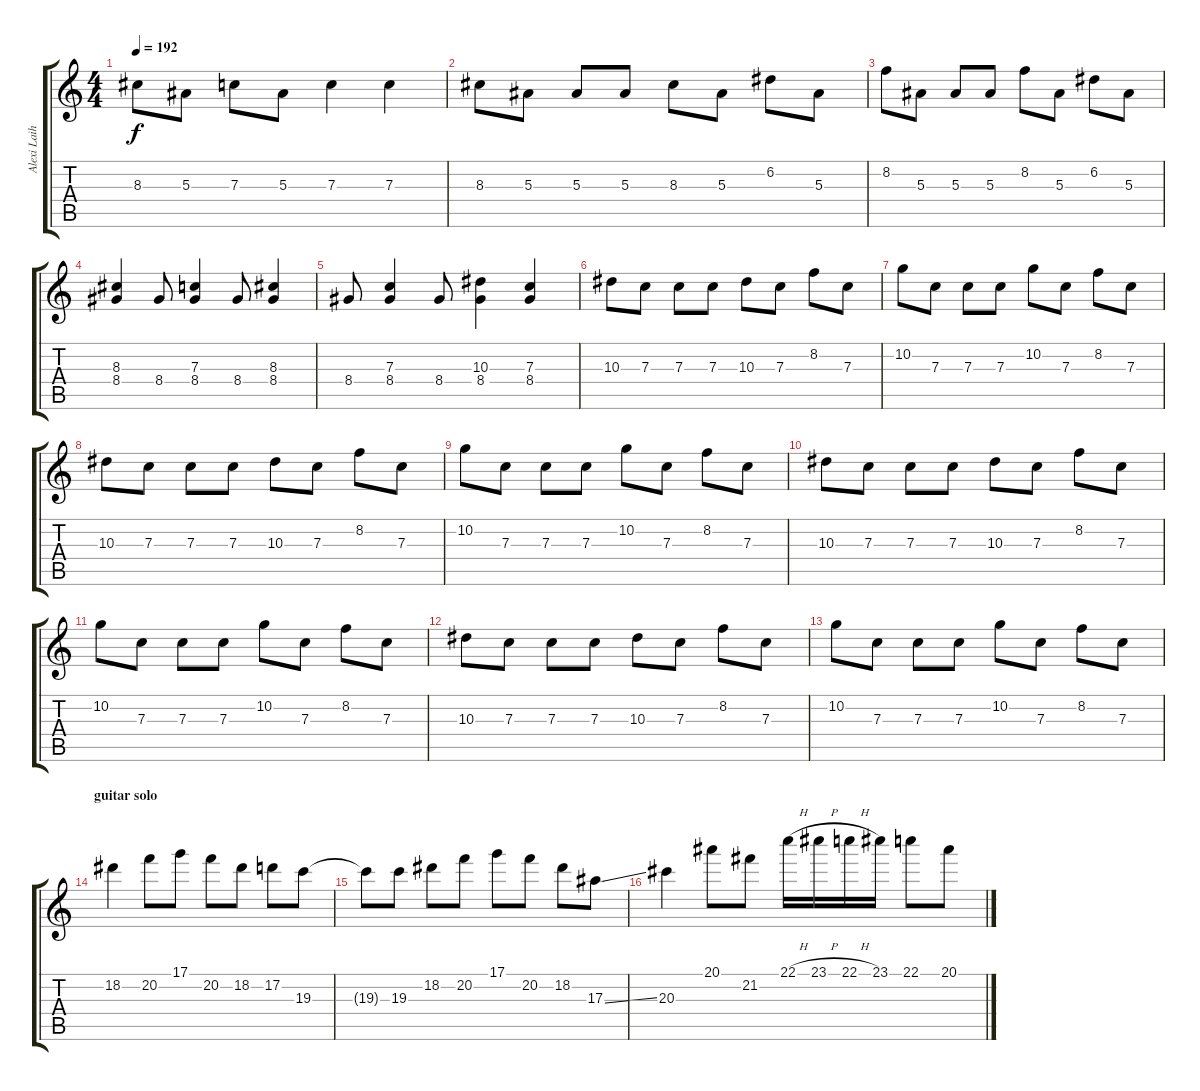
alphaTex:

\track ("Alexi Laiho" "Alexi Laih") {instrument distortionguitar}
\staff {score tabs}
\tuning (D4 A3 F3 C3 G2 D2) {hide}
\ts (4 4)
\tempo 192
\clef g2
\ks c
8.3.8{dy f} 5.3.8 7.3.8 5.3.8 7.3.4 7.3.4 |
8.3.8 5.3.8 5.3.8 5.3.8 8.3.8 5.3.8 6.2.8 5.3.8 |
8.2.8 5.3.8 5.3.8 5.3.8 8.2.8 5.3.8 6.2.8 5.3.8 |
(8.3 8.4).4 8.4.8 (7.3 8.4).4 8.4.8 (8.3 8.4).4 |
8.4.8 (7.3 8.4).4 8.4.8 (10.3 8.4).4 (7.3 8.4).4 |
10.3.8 7.3.8 7.3.8 7.3.8 10.3.8 7.3.8 8.2.8 7.3.8 |
10.2.8 7.3.8 7.3.8 7.3.8 10.2.8 7.3.8 8.2.8 7.3.8 |
10.3.8 7.3.8 7.3.8 7.3.8 10.3.8 7.3.8 8.2.8 7.3.8 |
10.2.8 7.3.8 7.3.8 7.3.8 10.2.8 7.3.8 8.2.8 7.3.8 |
10.3.8 7.3.8 7.3.8 7.3.8 10.3.8 7.3.8 8.2.8 7.3.8 |
10.2.8 7.3.8 7.3.8 7.3.8 10.2.8 7.3.8 8.2.8 7.3.8 |
10.3.8 7.3.8 7.3.8 7.3.8 10.3.8 7.3.8 8.2.8 7.3.8 |
10.2.8 7.3.8 7.3.8 7.3.8 10.2.8 7.3.8 8.2.8 7.3.8 |
\section ("" "guitar solo")
18.2.4 20.2.8 17.1.8 20.2.8 18.2.8 17.2.8 19.3.8 |
19.3{t}.8 19.3.8 18.2.8 20.2.8 17.1.8 20.2.8 18.2.8 17.3{ss}.8 |
20.3.4 20.1.8 21.2.8 22.1{h}.16 23.1{h}.16 22.1{h}.16 23.1.16 22.1.8 20.1.8
